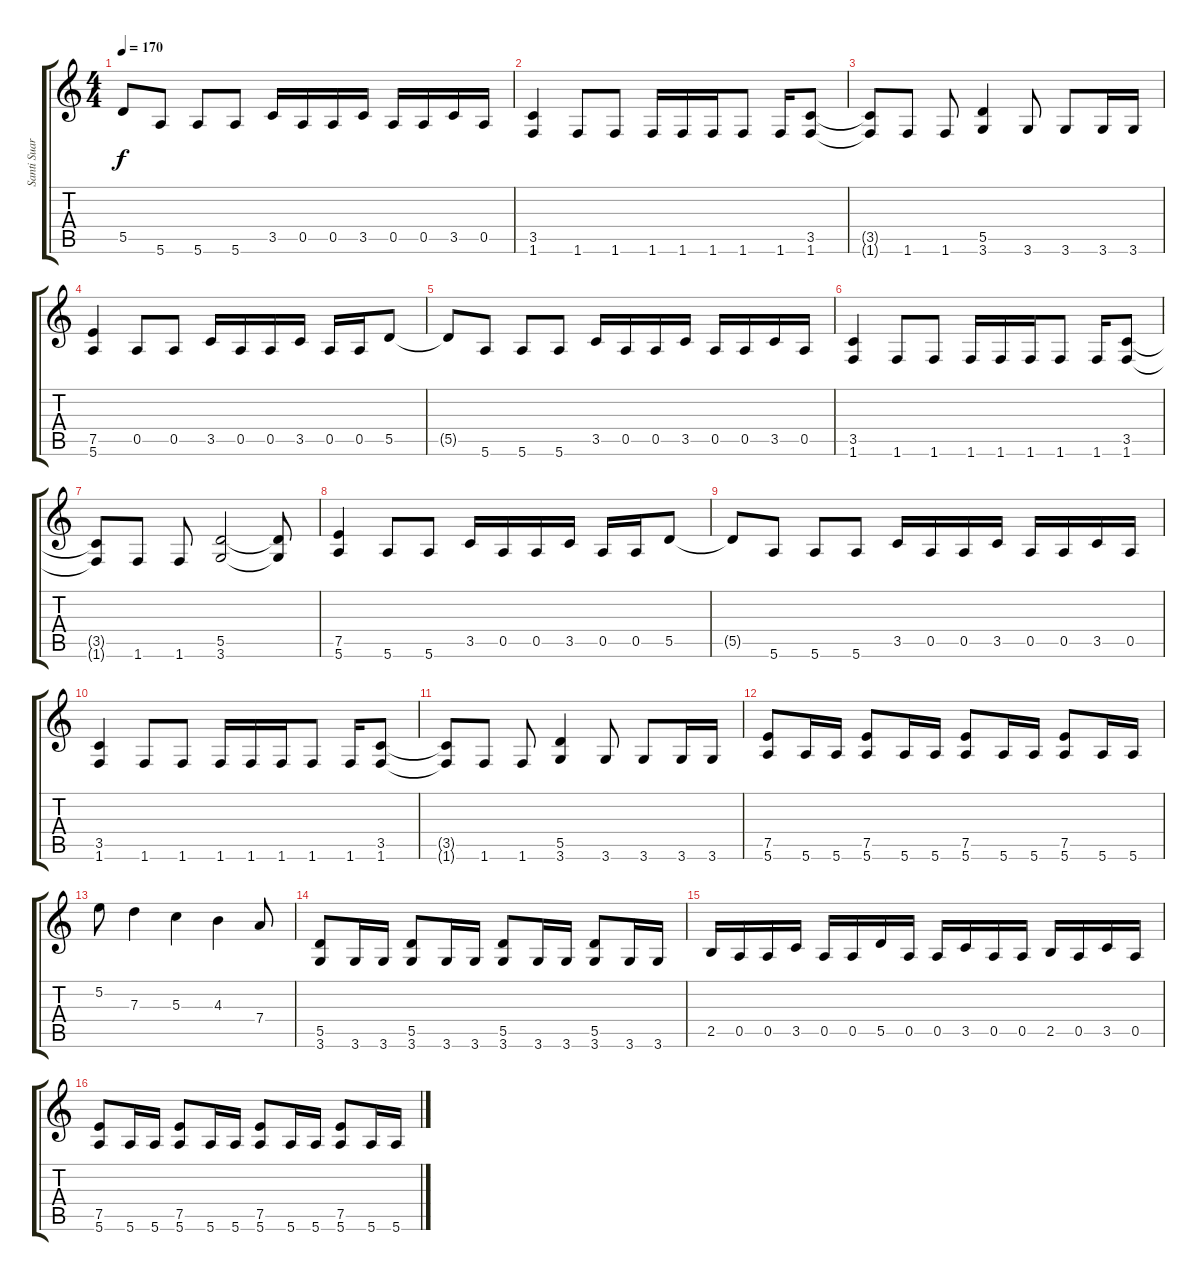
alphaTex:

\track ("Santi Suarez" "Santi Suar") {instrument distortionguitar}
\staff {score tabs}
\tuning (E4 B3 G3 D3 A2 E2) {hide}
\ts (4 4)
\tempo 170
\clef g2
\ks c
5.5{t}.8{dy f} 5.6.8 5.6.8 5.6.8 3.5.16 0.5.16 0.5.16 3.5.16 0.5.16 0.5.16 3.5.16 0.5.16 |
(3.5 1.6).4 1.6.8 1.6.8 1.6.16 1.6.16 1.6.16 1.6.8 1.6.16 (3.5 1.6).8 |
(3.5{t} 1.6{t}).8 1.6.8 1.6.8 (5.5 3.6).4 3.6.8 3.6.8 3.6.16 3.6.16 |
(7.5 5.6).4 0.5.8 0.5.8 3.5.16 0.5.16 0.5.16 3.5.16 0.5.16 0.5.16 5.5.8 |
5.5{t}.8 5.6.8 5.6.8 5.6.8 3.5.16 0.5.16 0.5.16 3.5.16 0.5.16 0.5.16 3.5.16 0.5.16 |
(3.5 1.6).4 1.6.8 1.6.8 1.6.16 1.6.16 1.6.16 1.6.8 1.6.16 (3.5 1.6).8 |
(3.5{t} 1.6{t}).8 1.6.8 1.6.8 (5.5 3.6).2 (5.5{t} 3.6{t}).8 |
(7.5 5.6).4 5.6.8 5.6.8 3.5.16 0.5.16 0.5.16 3.5.16 0.5.16 0.5.16 5.5.8 |
5.5{t}.8 5.6.8 5.6.8 5.6.8 3.5.16 0.5.16 0.5.16 3.5.16 0.5.16 0.5.16 3.5.16 0.5.16 |
(3.5 1.6).4 1.6.8 1.6.8 1.6.16 1.6.16 1.6.16 1.6.8 1.6.16 (3.5 1.6).8 |
(3.5{t} 1.6{t}).8 1.6.8 1.6.8 (5.5 3.6).4 3.6.8 3.6.8 3.6.16 3.6.16 |
(7.5 5.6).8 5.6.16 5.6.16 (7.5 5.6).8 5.6.16 5.6.16 (7.5 5.6).8 5.6.16 5.6.16 (7.5 5.6).8 5.6.16 5.6.16 |
5.2.8 7.3.4 5.3.4 4.3.4 7.4.8 |
(5.5 3.6).8 3.6.16 3.6.16 (5.5 3.6).8 3.6.16 3.6.16 (5.5 3.6).8 3.6.16 3.6.16 (5.5 3.6).8 3.6.16 3.6.16 |
2.5.16 0.5.16 0.5.16 3.5.16 0.5.16 0.5.16 5.5.16 0.5.16 0.5.16 3.5.16 0.5.16 0.5.16 2.5.16 0.5.16 3.5.16 0.5.16 |
(7.5 5.6).8 5.6.16 5.6.16 (7.5 5.6).8 5.6.16 5.6.16 (7.5 5.6).8 5.6.16 5.6.16 (7.5 5.6).8 5.6.16 5.6.16
